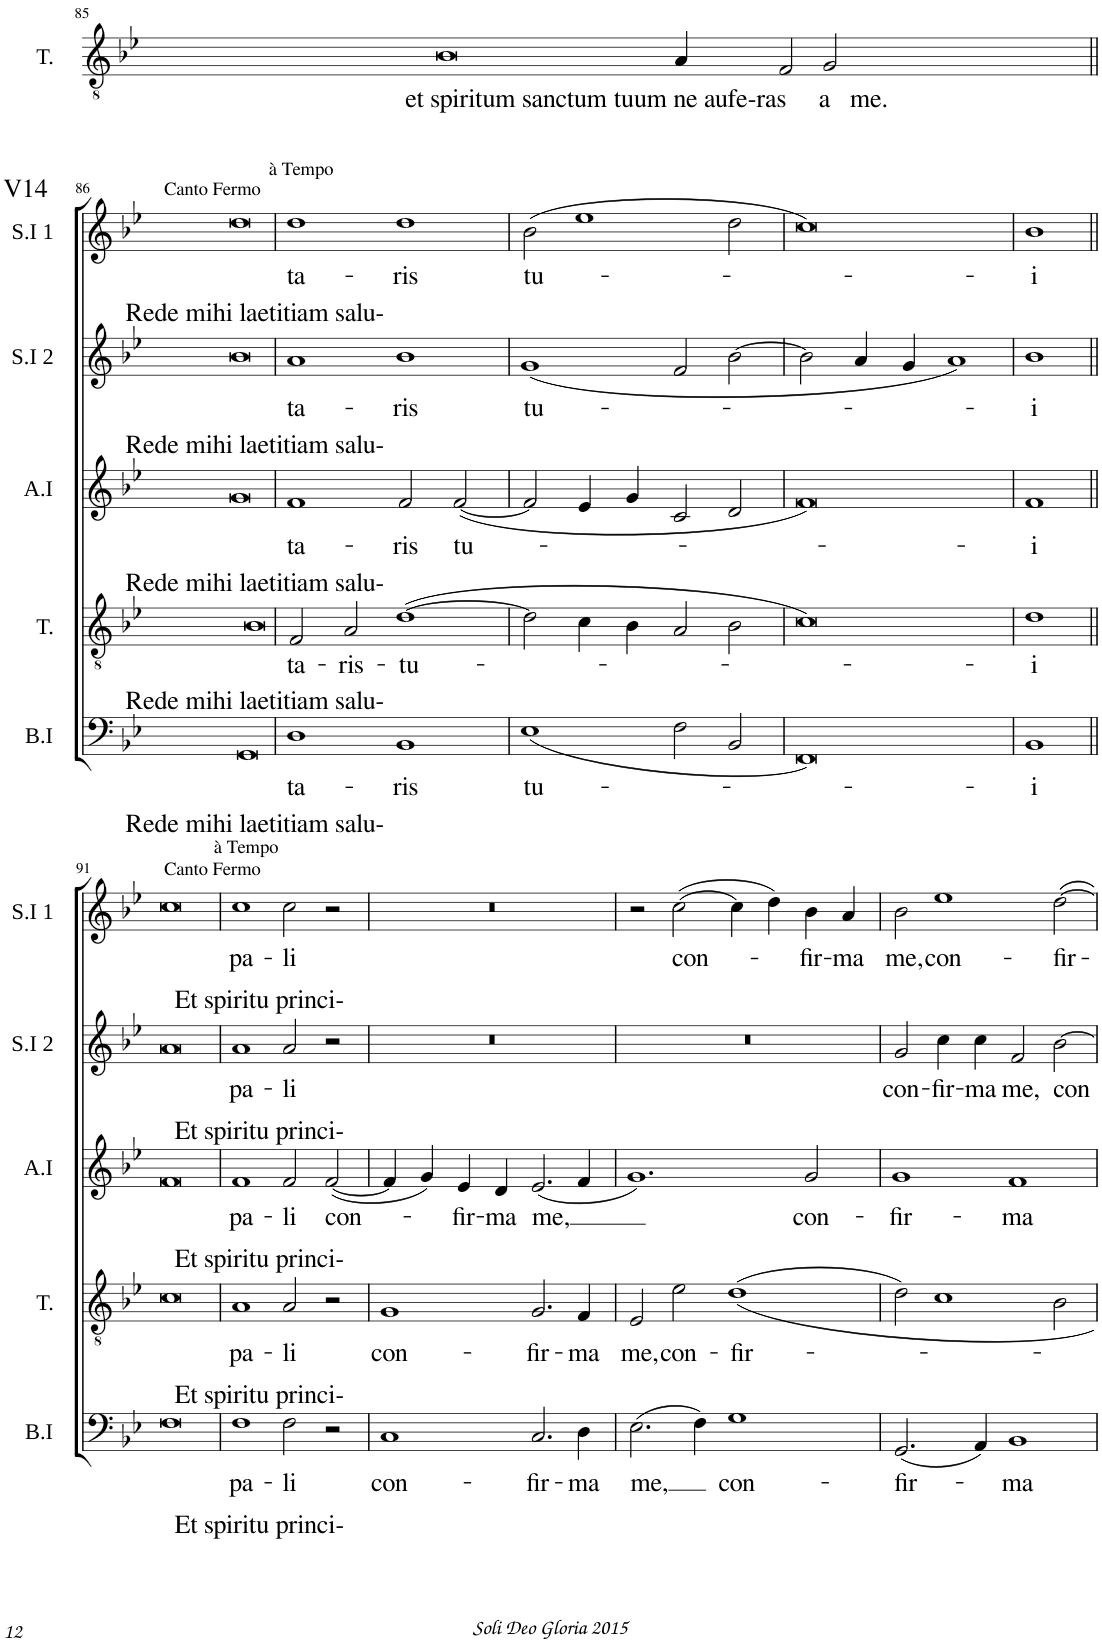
**kern	**text	**kern	**text	**kern	**text	**kern	**text	**kern	**text
*part5	*part5	*part4	*part4	*part3	*part3	*part2	*part2	*part1	*part1
*staff5	*staff5	*staff4	*staff4	*staff3	*staff3	*staff2	*staff2	*staff1	*staff1
*I"Bass I	*	*I"Tenor	*	*I"Alto I	*	*I"Soprano I 2	*	*I"Soprano I 1	*
*I'B.I	*	*I'T.	*	*I'A.I	*	*I'S.I 2	*	*I'S.I 1	*
!!LO:PB:g=z
*clefF4	*	*clefGv2	*	*clefG2	*	*clefG2	*	*clefG2	*
*k[b-e-]	*	*k[b-e-]	*	*k[b-e-]	*	*k[b-e-]	*	*k[b-e-]	*
*M4/2	*	*M4/2	*	*M4/2	*	*M4/2	*	*M4/2	*
=85	=85	=85	=85	=85	=85	=85	=85	=85	=85
!	!	!LO:TX:b:t=et spiritum sanctum tuum ne aufe-ras     a   me.	!	!	!	!	!	!	!
0r	.	0B-	.	0r	.	0r	.	0r	.
1ryy	.	4A/	.	1ryy	.	1ryy	.	1ryy	.
.	.	2F/	.	.	.	.	.	.	.
.	.	2G/	.	.	.	.	.	.	.
4ryy	.	.	.	4ryy	.	4ryy	.	4ryy	.
!!LO:LB:g=z
=86||	=86||	=86||	=86||	=86||	=86||	=86||	=86||	=86||	=86||
!	!	!	!	!	!	!	!	!LO:TX:a:t=V14	!
!	!	!	!	!	!	!	!	!LO:TX:b:t=Rede mihi laetitiam salu-	!
!	!	!	!	!	!	!	!	!LO:TX:a:t=Canto Fermo	!
!	!	!	!	!	!	!LO:TX:b:t=Rede mihi laetitiam salu-	!	!	!
!	!	!	!	!LO:TX:b:t=Rede mihi laetitiam salu-	!	!	!	!	!
!	!	!LO:TX:b:t=Rede mihi laetitiam salu-	!	!	!	!	!	!	!
!LO:TX:b:t=Rede mihi laetitiam salu-	!	!	!	!	!	!	!	!	!
0GG	.	0B-	.	0g	.	0b-	.	0dd	.
=87	=87	=87	=87	=87	=87	=87	=87	=87	=87
!	!	!	!	!	!	!	!	!LO:TX:a:t=à Tempo	!
!	!LO:LY:b	!	!LO:LY:b	!	!LO:LY:b	!	!LO:LY:b	!	!LO:LY:b
1D	-ta-	2F/	-ta-	1f	-ta-	1a	-ta-	1dd	-ta-
!	!	!	!LO:LY:b	!	!	!	!	!	!
.	.	2A/	-ris-	.	.	.	.	.	.
!	!LO:LY:b	!	!LO:LY:b	!	!LO:LY:b	!	!LO:LY:b	!	!LO:LY:b
1BB-	-ris	([1d	tu-	2f/	-ris	1b-	-ris	1dd	-ris
!	!	!	!	!	!LO:LY:b	!	!	!	!
.	.	.	.	([2f/	tu-	.	.	.	.
=88	=88	=88	=88	=88	=88	=88	=88	=88	=88
!	!LO:LY:b	!	!	!	!	!	!LO:LY:b	!	!LO:LY:b
(<1E-	tu-	2d\]	.	2f/]	.	(<1g	tu-	(2b-\	tu-
.	.	4c\	.	4e-/	.	.	.	1ee-	.
.	.	4B-\	.	4g/	.	.	.	.	.
2F\	.	2A/	.	2c/	.	2f/	.	.	.
2BB-/	.	2B-\	.	2d/	.	[2b-\	.	2dd\	.
=89	=89	=89	=89	=89	=89	=89	=89	=89	=89
0FF)	.	0c)	.	0f)	.	2b-\]	.	0cc)	.
.	.	.	.	.	.	4a/	.	.	.
.	.	.	.	.	.	4g/	.	.	.
.	.	.	.	.	.	1a)	.	.	.
=90	=90	=90	=90	=90	=90	=90	=90	=90	=90
!	!LO:LY:b	!	!LO:LY:b	!	!LO:LY:b	!	!LO:LY:b	!	!LO:LY:b
1BB-	-i	1d	-i	1f	-i	1b-	-i	1b-	-i
!!LO:LB:g=z
=91||	=91||	=91||	=91||	=91||	=91||	=91||	=91||	=91||	=91||
!	!	!	!	!	!	!	!	!LO:TX:b:t=Et spiritu princi-	!
!	!	!	!	!	!	!	!	!LO:TX:a:t=Canto Fermo	!
!	!	!	!	!	!	!LO:TX:b:t=Et spiritu princi-	!	!	!
!	!	!	!	!LO:TX:b:t=Et spiritu princi-	!	!	!	!	!
!	!	!LO:TX:b:t=Et spiritu princi-	!	!	!	!	!	!	!
!LO:TX:b:t=Et spiritu princi-	!	!	!	!	!	!	!	!	!
0F	.	0c	.	0f	.	0a	.	0cc	.
=92	=92	=92	=92	=92	=92	=92	=92	=92	=92
!	!	!	!	!	!	!	!	!LO:TX:a:t=à Tempo	!
!	!LO:LY:b	!	!LO:LY:b	!	!LO:LY:b	!	!LO:LY:b	!	!LO:LY:b
1F	-pa-	1A	-pa-	1f	-pa-	1a	-pa-	1cc	-pa-
!	!LO:LY:b	!	!LO:LY:b	!	!LO:LY:b	!	!LO:LY:b	!	!LO:LY:b
2F\	-li	2A/	-li	2f/	-li	2a/	-li	2cc\	-li
!	!	!	!	!	!LO:LY:b	!	!	!	!
2r	.	2r	.	([2f/	con-	2r	.	2r	.
=93	=93	=93	=93	=93	=93	=93	=93	=93	=93
!	!LO:LY:b	!	!LO:LY:b	!	!	!	!	!	!
1C	con-	1G	con-	4f/]	.	0r	.	0r	.
.	.	.	.	4g/)	.	.	.	.	.
!	!	!	!	!	!LO:LY:b	!	!	!	!
.	.	.	.	4e-/	-fir-	.	.	.	.
!	!	!	!	!	!LO:LY:b	!	!	!	!
.	.	.	.	4d/	-ma	.	.	.	.
!	!LO:LY:b	!	!LO:LY:b	!	!LO:LY:b	!	!	!	!
2.C/	-fir-	2.G/	-fir-	(2.e-/	me,	.	.	.	.
!	!LO:LY:b	!	!LO:LY:b	!	!	!	!	!	!
4D\	-ma	4F/	-ma	4f/	.	.	.	.	.
=94	=94	=94	=94	=94	=94	=94	=94	=94	=94
!	!LO:LY:b	!	!LO:LY:b	!	!	!	!	!	!
(2.E-\	me,	2E-/	me,	1.g)	.	0r	.	2r	.
!	!	!	!LO:LY:b	!	!	!	!	!	!LO:LY:b
.	.	2e-\	con-	.	.	.	.	([2cc\	con-
4F\)	.	.	.	.	.	.	.	.	.
!	!LO:LY:b	!	!LO:LY:b	!	!	!	!	!	!
1G	con-	(1d	-fir-	.	.	.	.	4cc\]	.
.	.	.	.	.	.	.	.	4dd\)	.
!	!	!	!	!	!LO:LY:b	!	!	!	!LO:LY:b
.	.	.	.	2g/	con-	.	.	4b-\	-fir-
!	!	!	!	!	!	!	!	!	!LO:LY:b
.	.	.	.	.	.	.	.	4a/	-ma
=95	=95	=95	=95	=95	=95	=95	=95	=95	=95
!	!LO:LY:b	!	!	!	!LO:LY:b	!	!LO:LY:b	!	!LO:LY:b
(2.GG/	-fir-	2d\)	.	1g	-fir-	2g/	con-	2b-\	me,
!	!	!	!	!	!	!	!LO:LY:b	!	!LO:LY:b
.	.	1c	.	.	.	4cc\	-fir-	1ee-	con-
!	!	!	!	!	!	!	!LO:LY:b	!	!
4AA/)	.	.	.	.	.	4cc\	-ma	.	.
!	!LO:LY:b	!	!	!	!LO:LY:b	!	!LO:LY:b	!	!
1BB-	-ma	.	.	1f	-ma	2f/	me,	.	.
!	!	!	!	!	!	!	!LO:LY:b	!	!LO:LY:b
.	.	2B-\	.	.	.	[2b-\	con-	[2dd\	-fir-
=	=	=	=	=	=	=	=	=	=
*-	*-	*-	*-	*-	*-	*-	*-	*-	*-
